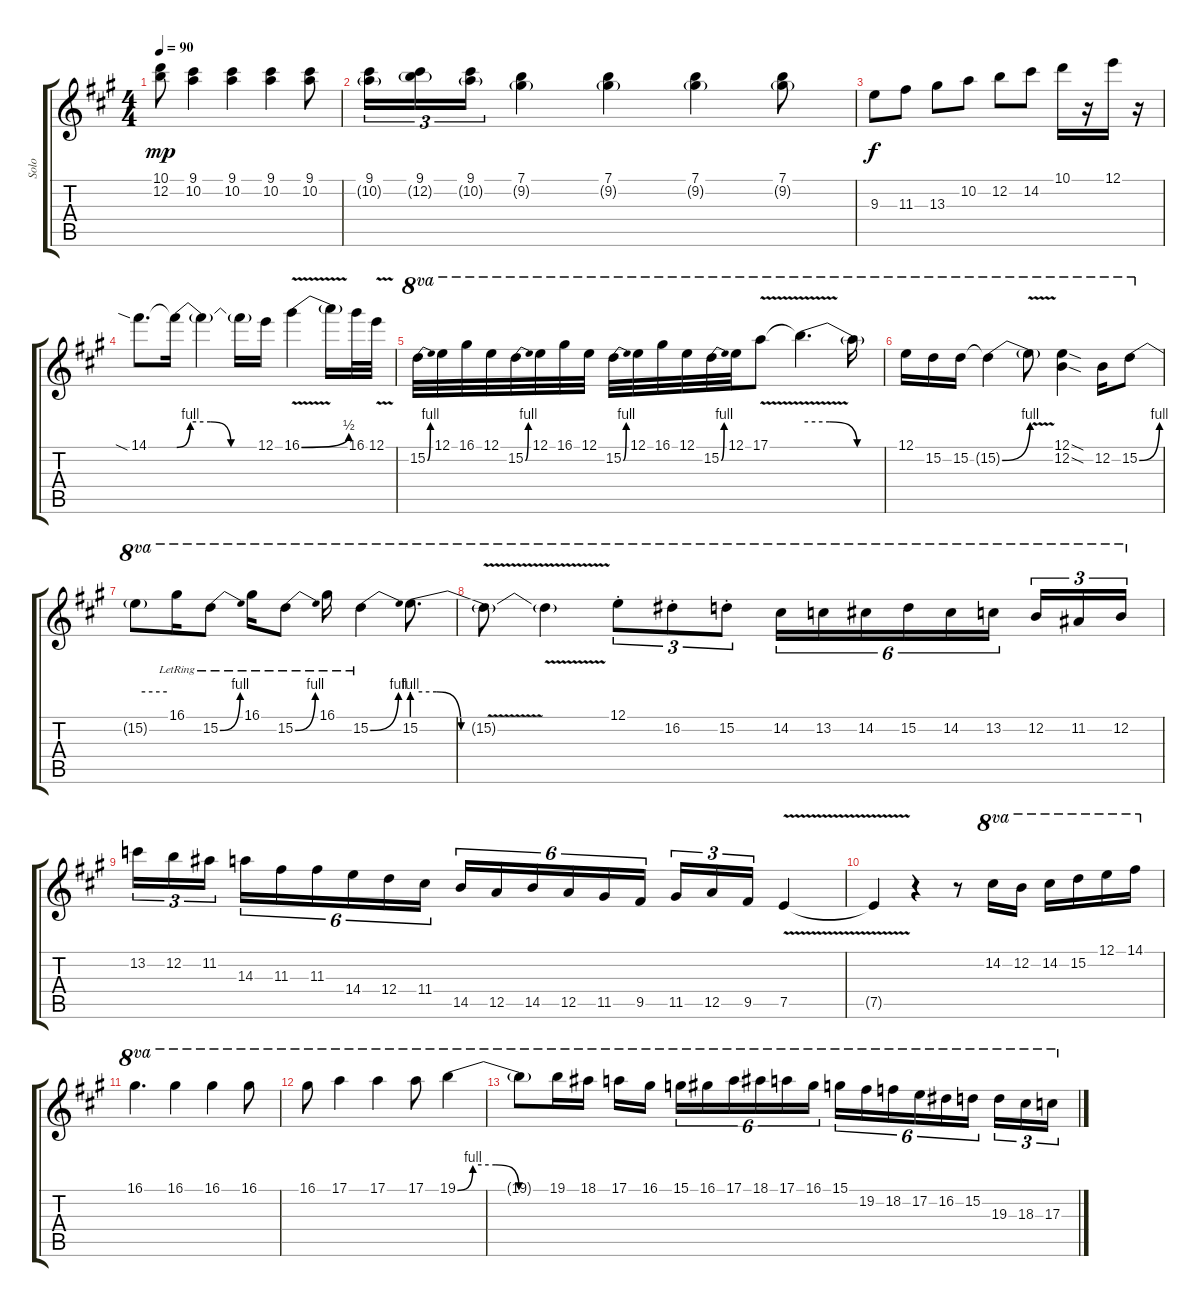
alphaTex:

\track ("Solo" "Solo") {instrument distortionguitar}
\staff {score tabs}
\tuning (E4 B3 G3 D3 A2 E2) {hide}
\ts (4 4)
\tempo 90
\clef g2
\ks a
(10.1 12.2).8{dy mp} (9.1 10.2).4 (9.1 10.2).4 (9.1 10.2).4 (9.1 10.2).8 |
(9.1 10.2{g}).16{tu (3 2)} (9.1 12.2{g}).16{tu (3 2)} (9.1 10.2{g}).16{tu (3 2)} (7.1 9.2{g}).4 (7.1 9.2{g}).4 (7.1 9.2{g}).4 (7.1 9.2{g}).8 |
9.3.8{dy f} 11.3.8 13.3.8 10.2.8 12.2.8 14.2.8 10.1.16 r.16 12.1.16 r.16 |
14.1{sia}.8{d} 14.1{be (custom 0 0 10 4 25 4 40 0 60 0) t}.16 14.1{t}.4 14.1{t}.16 12.1.16 16.1{be (bend 0 0 60 2) v}.4 16.1{t}.16 16.1.32 12.1{v}.32 |
15.2{be (bend 0 0 60 4)}.32{ot 8va} 12.1.32{ot 8va} 16.1.32{ot 8va} 12.1.32{ot 8va} 15.2{be (bend 0 0 60 4)}.32{ot 8va} 12.1.32{ot 8va} 16.1.32{ot 8va} 12.1.32{ot 8va} 15.2{be (bend 0 0 60 4)}.32{ot 8va} 12.1.32{ot 8va} 16.1.32{ot 8va} 12.1.32{ot 8va} 15.2{be (bend 0 0 60 4)}.32{ot 8va} 12.1.32{ot 8va} 17.1{v}.8{ot 8va} 17.1{be (custom 0 4 20 4 40 0 60 0) t}.4{d ot 8va} 17.1{t}.16{ot 8va} |
12.1.16{ot 8va} 15.2.16{ot 8va} 15.2.16{ot 8va} 15.2{be (bend 0 0 60 4) t}.4{ot 8va} 15.2{v t}.8{ot 8va} (12.1{sod} 12.2{sod}).4{ot 8va} 12.2.16{ot 8va} 15.2{be (bend 0 0 60 4)}.8{ot 8va} |
15.2{be (hold 0 4 60 4) t}.8{ot 8va} 16.1{lr}.16{ot 8va} 15.2{be (bend 0 0 60 4) lr}.8{ot 8va} 16.1{lr}.16{ot 8va} 15.2{be (bend 0 0 60 4) lr}.8{ot 8va} 16.1{lr}.16{ot 8va} 15.2{be (bend 0 0 60 4) lr}.4{ot 8va} 15.2{be (custom 0 4 20 4 40 0 60 0)}.8{d ot 8va} |
15.2{v t}.8{ot 8va} 15.2{v t}.4{ot 8va} 12.1{st}.8{tu (3 2) ot 8va} 16.2{st}.8{tu (3 2) ot 8va} 15.2{st}.8{tu (3 2) ot 8va} 14.2.16{tu (6 4) ot 8va} 13.2.16{tu (6 4) ot 8va} 14.2.16{tu (6 4) ot 8va} 15.2.16{tu (6 4) ot 8va} 14.2.16{tu (6 4) ot 8va} 13.2.16{tu (6 4) ot 8va beam splitsecondary} 12.2.16{tu (3 2) ot 8va} 11.2.16{tu (3 2) ot 8va} 12.2.16{tu (3 2) ot 8va} |
13.2.16{tu (3 2)} 12.2.16{tu (3 2)} 11.2.16{tu (3 2) beam splitsecondary} 14.3.16{tu (6 4)} 11.3.16{tu (6 4)} 11.3.16{tu (6 4)} 14.4.16{tu (6 4)} 12.4.16{tu (6 4)} 11.4.16{tu (6 4) beam splitsecondary} 14.5.16{tu (6 4)} 12.5.16{tu (6 4)} 14.5.16{tu (6 4)} 12.5.16{tu (6 4)} 11.5.16{tu (6 4)} 9.5.16{tu (6 4) beam splitsecondary} 11.5.16{tu (3 2)} 12.5.16{tu (3 2)} 9.5.16{tu (3 2)} 7.5{v}.4 |
7.5{t}.4 r.4 r.8 14.2.16{ot 8va} 12.2.16{ot 8va} 14.2.16{ot 8va} 15.2.16{ot 8va} 12.1.16{ot 8va} 14.1.16{ot 8va} |
16.1.4{d ot 8va} 16.1.4{ot 8va} 16.1.4{ot 8va} 16.1.8{ot 8va} |
16.1.8{ot 8va} 17.1.4{ot 8va} 17.1.4{ot 8va} 17.1.8{ot 8va} 19.1{be (custom 0 0 10 4 25 4 40 0 60 0)}.4{ot 8va} |
19.1{t}.8{ot 8va} 19.1.16{ot 8va} 18.1.16{ot 8va} 17.1.16{ot 8va} 16.1.16{ot 8va beam splitsecondary} 15.1.16{tu (6 4) ot 8va} 16.1.16{tu (6 4) ot 8va} 17.1.16{tu (6 4) ot 8va} 18.1.16{tu (6 4) ot 8va} 17.1.16{tu (6 4) ot 8va} 16.1.16{tu (6 4) ot 8va beam splitsecondary} 15.1.16{tu (6 4) ot 8va} 19.2.16{tu (6 4) ot 8va} 18.2.16{tu (6 4) ot 8va} 17.2.16{tu (6 4) ot 8va} 16.2.16{tu (6 4) ot 8va} 15.2.16{tu (6 4) ot 8va beam splitsecondary} 19.3.16{tu (3 2) ot 8va} 18.3.16{tu (3 2) ot 8va} 17.3.16{tu (3 2) ot 8va}
